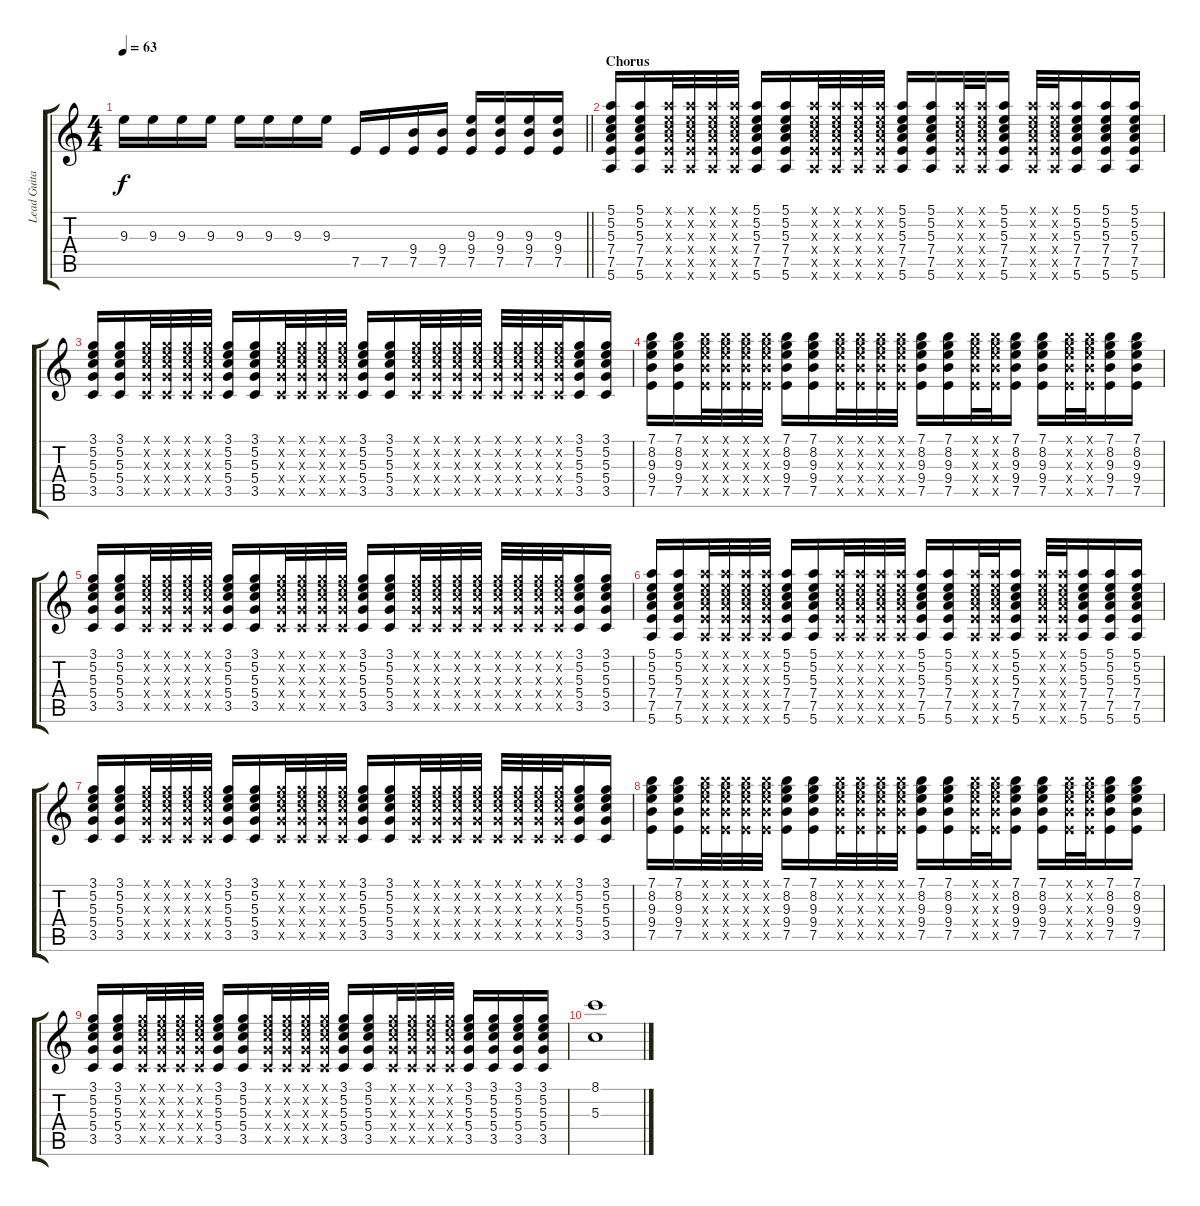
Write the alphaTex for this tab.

\track ("Lead Guitar" "Lead Guita") {instrument distortionguitar}
\staff {score tabs}
\tuning (E4 B3 G3 D3 A2 E2) {hide}
\ts (4 4)
\tempo 63
\clef g2
\barLineRight lightlight
\ks c
9.3.16{dy f} 9.3.16 9.3.16 9.3.16 9.3.16 9.3.16 9.3.16 9.3.16 7.5.16 7.5.16 (9.4 7.5).16 (9.4 7.5).16 (9.3 9.4 7.5).16 (9.3 9.4 7.5).16 (9.3 9.4 7.5).16 (9.3 9.4 7.5).16 |
\section ("" "Chorus")
(5.1 5.2 5.3 7.4 7.5 5.6).16 (5.1 5.2 5.3 7.4 7.5 5.6).16 (5.1{x} 5.2{x} 5.3{x} 7.4{x} 7.5{x} 5.6{x}).32 (5.1{x} 5.2{x} 5.3{x} 7.4{x} 7.5{x} 5.6{x}).32 (5.1{x} 5.2{x} 5.3{x} 7.4{x} 7.5{x} 5.6{x}).32 (5.1{x} 5.2{x} 5.3{x} 7.4{x} 7.5{x} 5.6{x}).32 (5.1 5.2 5.3 7.4 7.5 5.6).16 (5.1 5.2 5.3 7.4 7.5 5.6).16 (5.1{x} 5.2{x} 5.3{x} 7.4{x} 7.5{x} 5.6{x}).32 (5.1{x} 5.2{x} 5.3{x} 7.4{x} 7.5{x} 5.6{x}).32 (5.1{x} 5.2{x} 5.3{x} 7.4{x} 7.5{x} 5.6{x}).32 (5.1{x} 5.2{x} 5.3{x} 7.4{x} 7.5{x} 5.6{x}).32 (5.1 5.2 5.3 7.4 7.5 5.6).16 (5.1 5.2 5.3 7.4 7.5 5.6).16 (5.1{x} 5.2{x} 5.3{x} 7.4{x} 7.5{x} 5.6{x}).32 (5.1{x} 5.2{x} 5.3{x} 7.4{x} 7.5{x} 5.6{x}).32 (5.1 5.2 5.3 7.4 7.5 5.6).16 (5.1{x} 5.2{x} 5.3{x} 7.4{x} 7.5{x} 5.6{x}).32 (5.1{x} 5.2{x} 5.3{x} 7.4{x} 7.5{x} 5.6{x}).32 (5.1 5.2 5.3 7.4 7.5 5.6).16 (5.1 5.2 5.3 7.4 7.5 5.6).16 (5.1 5.2 5.3 7.4 7.5 5.6).16 |
(3.1 5.2 5.3 5.4 3.5).16 (3.1 5.2 5.3 5.4 3.5).16 (3.1{x} 5.2{x} 5.3{x} 5.4{x} 3.5{x}).32 (3.1{x} 5.2{x} 5.3{x} 5.4{x} 3.5{x}).32 (3.1{x} 5.2{x} 5.3{x} 5.4{x} 3.5{x}).32 (3.1{x} 5.2{x} 5.3{x} 5.4{x} 3.5{x}).32 (3.1 5.2 5.3 5.4 3.5).16 (3.1 5.2 5.3 5.4 3.5).16 (3.1{x} 5.2{x} 5.3{x} 5.4{x} 3.5{x}).32 (3.1{x} 5.2{x} 5.3{x} 5.4{x} 3.5{x}).32 (3.1{x} 5.2{x} 5.3{x} 5.4{x} 3.5{x}).32 (3.1{x} 5.2{x} 5.3{x} 5.4{x} 3.5{x}).32 (3.1 5.2 5.3 5.4 3.5).16 (3.1 5.2 5.3 5.4 3.5).16 (3.1{x} 5.2{x} 5.3{x} 5.4{x} 3.5{x}).32 (3.1{x} 5.2{x} 5.3{x} 5.4{x} 3.5{x}).32 (3.1{x} 5.2{x} 5.3{x} 5.4{x} 3.5{x}).32 (3.1{x} 5.2{x} 5.3{x} 5.4{x} 3.5{x}).32 (3.1{x} 5.2{x} 5.3{x} 5.4{x} 3.5{x}).32 (3.1{x} 5.2{x} 5.3{x} 5.4{x} 3.5{x}).32 (3.1{x} 5.2{x} 5.3{x} 5.4{x} 3.5{x}).32 (3.1{x} 5.2{x} 5.3{x} 5.4{x} 3.5{x}).32 (3.1 5.2 5.3 5.4 3.5).16 (3.1 5.2 5.3 5.4 3.5).16 |
(7.1 8.2 9.3 9.4 7.5).16 (7.1 8.2 9.3 9.4 7.5).16 (7.1{x} 8.2{x} 9.3{x} 9.4{x} 7.5{x}).32 (7.1{x} 8.2{x} 9.3{x} 9.4{x} 7.5{x}).32 (7.1{x} 8.2{x} 9.3{x} 9.4{x} 7.5{x}).32 (7.1{x} 8.2{x} 9.3{x} 9.4{x} 7.5{x}).32 (7.1 8.2 9.3 9.4 7.5).16 (7.1 8.2 9.3 9.4 7.5).16 (7.1{x} 8.2{x} 9.3{x} 9.4{x} 7.5{x}).32 (7.1{x} 8.2{x} 9.3{x} 9.4{x} 7.5{x}).32 (7.1{x} 8.2{x} 9.3{x} 9.4{x} 7.5{x}).32 (7.1{x} 8.2{x} 9.3{x} 9.4{x} 7.5{x}).32 (7.1 8.2 9.3 9.4 7.5).16 (7.1 8.2 9.3 9.4 7.5).16 (7.1{x} 8.2{x} 9.3{x} 9.4{x} 7.5{x}).32 (7.1{x} 8.2{x} 9.3{x} 9.4{x} 7.5{x}).32 (7.1 8.2 9.3 9.4 7.5).16 (7.1 8.2 9.3 9.4 7.5).16 (7.1{x} 8.2{x} 9.3{x} 9.4{x} 7.5{x}).32 (7.1{x} 8.2{x} 9.3{x} 9.4{x} 7.5{x}).32 (7.1 8.2 9.3 9.4 7.5).16 (7.1 8.2 9.3 9.4 7.5).16 |
(3.1 5.2 5.3 5.4 3.5).16 (3.1 5.2 5.3 5.4 3.5).16 (3.1{x} 5.2{x} 5.3{x} 5.4{x} 3.5{x}).32 (3.1{x} 5.2{x} 5.3{x} 5.4{x} 3.5{x}).32 (3.1{x} 5.2{x} 5.3{x} 5.4{x} 3.5{x}).32 (3.1{x} 5.2{x} 5.3{x} 5.4{x} 3.5{x}).32 (3.1 5.2 5.3 5.4 3.5).16 (3.1 5.2 5.3 5.4 3.5).16 (3.1{x} 5.2{x} 5.3{x} 5.4{x} 3.5{x}).32 (3.1{x} 5.2{x} 5.3{x} 5.4{x} 3.5{x}).32 (3.1{x} 5.2{x} 5.3{x} 5.4{x} 3.5{x}).32 (3.1{x} 5.2{x} 5.3{x} 5.4{x} 3.5{x}).32 (3.1 5.2 5.3 5.4 3.5).16 (3.1 5.2 5.3 5.4 3.5).16 (3.1{x} 5.2{x} 5.3{x} 5.4{x} 3.5{x}).32 (3.1{x} 5.2{x} 5.3{x} 5.4{x} 3.5{x}).32 (3.1{x} 5.2{x} 5.3{x} 5.4{x} 3.5{x}).32 (3.1{x} 5.2{x} 5.3{x} 5.4{x} 3.5{x}).32 (3.1{x} 5.2{x} 5.3{x} 5.4{x} 3.5{x}).32 (3.1{x} 5.2{x} 5.3{x} 5.4{x} 3.5{x}).32 (3.1{x} 5.2{x} 5.3{x} 5.4{x} 3.5{x}).32 (3.1{x} 5.2{x} 5.3{x} 5.4{x} 3.5{x}).32 (3.1 5.2 5.3 5.4 3.5).16 (3.1 5.2 5.3 5.4 3.5).16 |
(5.1 5.2 5.3 7.4 7.5 5.6).16 (5.1 5.2 5.3 7.4 7.5 5.6).16 (5.1{x} 5.2{x} 5.3{x} 7.4{x} 7.5{x} 5.6{x}).32 (5.1{x} 5.2{x} 5.3{x} 7.4{x} 7.5{x} 5.6{x}).32 (5.1{x} 5.2{x} 5.3{x} 7.4{x} 7.5{x} 5.6{x}).32 (5.1{x} 5.2{x} 5.3{x} 7.4{x} 7.5{x} 5.6{x}).32 (5.1 5.2 5.3 7.4 7.5 5.6).16 (5.1 5.2 5.3 7.4 7.5 5.6).16 (5.1{x} 5.2{x} 5.3{x} 7.4{x} 7.5{x} 5.6{x}).32 (5.1{x} 5.2{x} 5.3{x} 7.4{x} 7.5{x} 5.6{x}).32 (5.1{x} 5.2{x} 5.3{x} 7.4{x} 7.5{x} 5.6{x}).32 (5.1{x} 5.2{x} 5.3{x} 7.4{x} 7.5{x} 5.6{x}).32 (5.1 5.2 5.3 7.4 7.5 5.6).16 (5.1 5.2 5.3 7.4 7.5 5.6).16 (5.1{x} 5.2{x} 5.3{x} 7.4{x} 7.5{x} 5.6{x}).32 (5.1{x} 5.2{x} 5.3{x} 7.4{x} 7.5{x} 5.6{x}).32 (5.1 5.2 5.3 7.4 7.5 5.6).16 (5.1{x} 5.2{x} 5.3{x} 7.4{x} 7.5{x} 5.6{x}).32 (5.1{x} 5.2{x} 5.3{x} 7.4{x} 7.5{x} 5.6{x}).32 (5.1 5.2 5.3 7.4 7.5 5.6).16 (5.1 5.2 5.3 7.4 7.5 5.6).16 (5.1 5.2 5.3 7.4 7.5 5.6).16 |
(3.1 5.2 5.3 5.4 3.5).16 (3.1 5.2 5.3 5.4 3.5).16 (3.1{x} 5.2{x} 5.3{x} 5.4{x} 3.5{x}).32 (3.1{x} 5.2{x} 5.3{x} 5.4{x} 3.5{x}).32 (3.1{x} 5.2{x} 5.3{x} 5.4{x} 3.5{x}).32 (3.1{x} 5.2{x} 5.3{x} 5.4{x} 3.5{x}).32 (3.1 5.2 5.3 5.4 3.5).16 (3.1 5.2 5.3 5.4 3.5).16 (3.1{x} 5.2{x} 5.3{x} 5.4{x} 3.5{x}).32 (3.1{x} 5.2{x} 5.3{x} 5.4{x} 3.5{x}).32 (3.1{x} 5.2{x} 5.3{x} 5.4{x} 3.5{x}).32 (3.1{x} 5.2{x} 5.3{x} 5.4{x} 3.5{x}).32 (3.1 5.2 5.3 5.4 3.5).16 (3.1 5.2 5.3 5.4 3.5).16 (3.1{x} 5.2{x} 5.3{x} 5.4{x} 3.5{x}).32 (3.1{x} 5.2{x} 5.3{x} 5.4{x} 3.5{x}).32 (3.1{x} 5.2{x} 5.3{x} 5.4{x} 3.5{x}).32 (3.1{x} 5.2{x} 5.3{x} 5.4{x} 3.5{x}).32 (3.1{x} 5.2{x} 5.3{x} 5.4{x} 3.5{x}).32 (3.1{x} 5.2{x} 5.3{x} 5.4{x} 3.5{x}).32 (3.1{x} 5.2{x} 5.3{x} 5.4{x} 3.5{x}).32 (3.1{x} 5.2{x} 5.3{x} 5.4{x} 3.5{x}).32 (3.1 5.2 5.3 5.4 3.5).16 (3.1 5.2 5.3 5.4 3.5).16 |
(7.1 8.2 9.3 9.4 7.5).16 (7.1 8.2 9.3 9.4 7.5).16 (7.1{x} 8.2{x} 9.3{x} 9.4{x} 7.5{x}).32 (7.1{x} 8.2{x} 9.3{x} 9.4{x} 7.5{x}).32 (7.1{x} 8.2{x} 9.3{x} 9.4{x} 7.5{x}).32 (7.1{x} 8.2{x} 9.3{x} 9.4{x} 7.5{x}).32 (7.1 8.2 9.3 9.4 7.5).16 (7.1 8.2 9.3 9.4 7.5).16 (7.1{x} 8.2{x} 9.3{x} 9.4{x} 7.5{x}).32 (7.1{x} 8.2{x} 9.3{x} 9.4{x} 7.5{x}).32 (7.1{x} 8.2{x} 9.3{x} 9.4{x} 7.5{x}).32 (7.1{x} 8.2{x} 9.3{x} 9.4{x} 7.5{x}).32 (7.1 8.2 9.3 9.4 7.5).16 (7.1 8.2 9.3 9.4 7.5).16 (7.1{x} 8.2{x} 9.3{x} 9.4{x} 7.5{x}).32 (7.1{x} 8.2{x} 9.3{x} 9.4{x} 7.5{x}).32 (7.1 8.2 9.3 9.4 7.5).16 (7.1 8.2 9.3 9.4 7.5).16 (7.1{x} 8.2{x} 9.3{x} 9.4{x} 7.5{x}).32 (7.1{x} 8.2{x} 9.3{x} 9.4{x} 7.5{x}).32 (7.1 8.2 9.3 9.4 7.5).16 (7.1 8.2 9.3 9.4 7.5).16 |
(3.1 5.2 5.3 5.4 3.5).16 (3.1 5.2 5.3 5.4 3.5).16 (3.1{x} 5.2{x} 5.3{x} 5.4{x} 3.5{x}).32 (3.1{x} 5.2{x} 5.3{x} 5.4{x} 3.5{x}).32 (3.1{x} 5.2{x} 5.3{x} 5.4{x} 3.5{x}).32 (3.1{x} 5.2{x} 5.3{x} 5.4{x} 3.5{x}).32 (3.1 5.2 5.3 5.4 3.5).16 (3.1 5.2 5.3 5.4 3.5).16 (3.1{x} 5.2{x} 5.3{x} 5.4{x} 3.5{x}).32 (3.1{x} 5.2{x} 5.3{x} 5.4{x} 3.5{x}).32 (3.1{x} 5.2{x} 5.3{x} 5.4{x} 3.5{x}).32 (3.1{x} 5.2{x} 5.3{x} 5.4{x} 3.5{x}).32 (3.1 5.2 5.3 5.4 3.5).16 (3.1 5.2 5.3 5.4 3.5).16 (3.1{x} 5.2{x} 5.3{x} 5.4{x} 3.5{x}).32 (3.1{x} 5.2{x} 5.3{x} 5.4{x} 3.5{x}).32 (3.1{x} 5.2{x} 5.3{x} 5.4{x} 3.5{x}).32 (3.1{x} 5.2{x} 5.3{x} 5.4{x} 3.5{x}).32 (3.1 5.2 5.3 5.4 3.5).16 (3.1 5.2 5.3 5.4 3.5).16 (3.1 5.2 5.3 5.4 3.5).16 (3.1 5.2 5.3 5.4 3.5).16 |
(8.1 5.3).1
